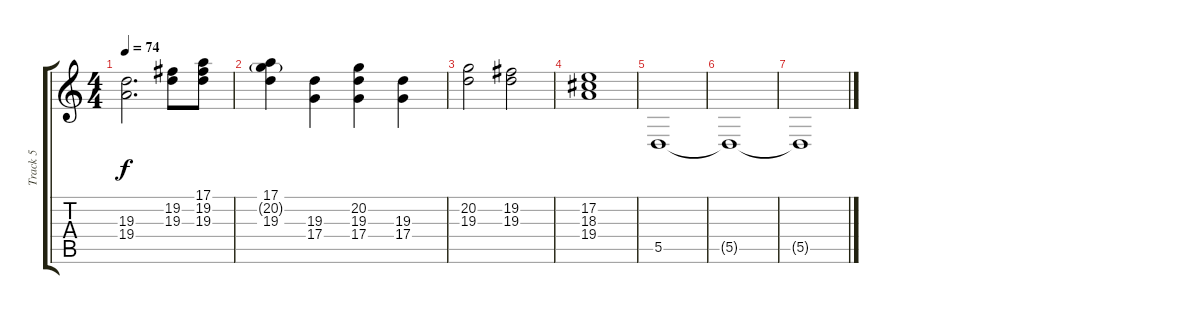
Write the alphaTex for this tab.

\track ("Track 5" "Track 5") {instrument stringensemble1}
\staff {score tabs}
\tuning (E4 B3 G3 D3 A2 E2) {hide}
\ts (4 4)
\tempo 74
\clef g2
\ks c
(19.3 19.4).2{d dy f} (19.2 19.3).8 (17.1 19.2 19.3).8 |
(17.1 20.2{g} 19.3).4 (19.3 17.4).4 (20.2 19.3 17.4).4 (19.3 17.4).4 |
(20.2 19.3).2 (19.2 19.3).2 |
(17.2 18.3 19.4).1 |
5.5.1 |
5.5{t}.1{volume 0} |
5.5{t}.1
